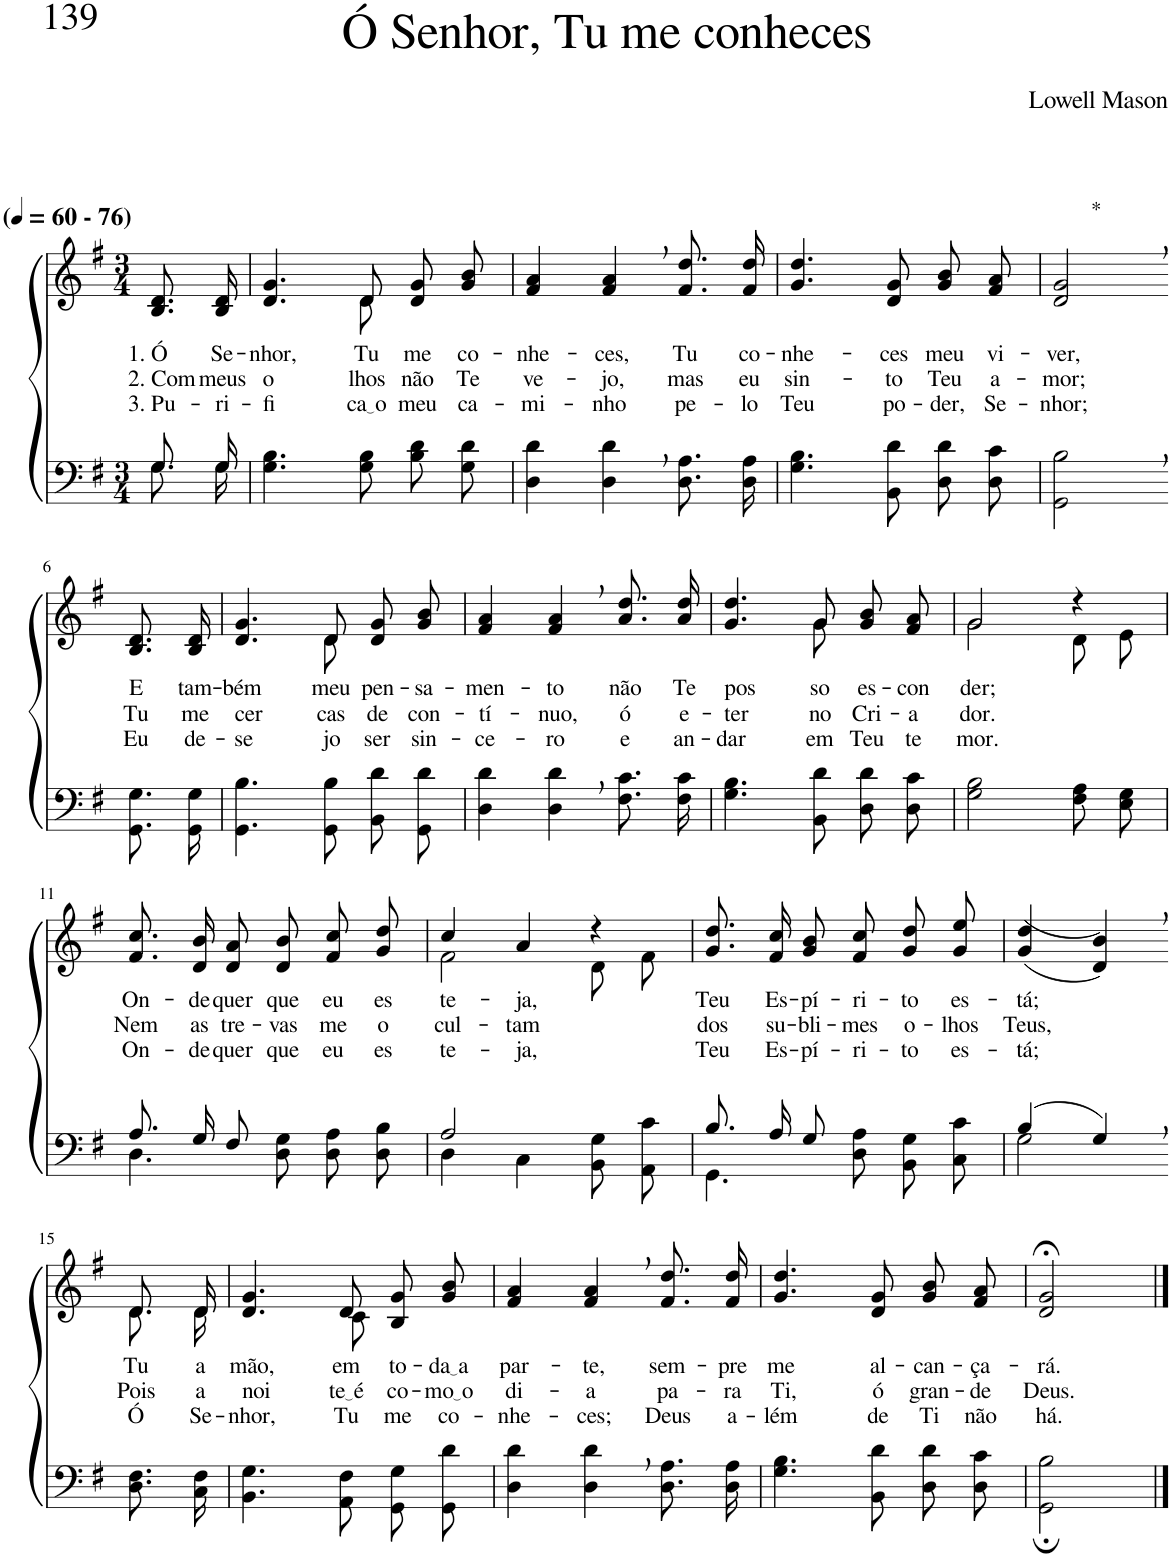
**kern	**kern	**text	**text	**text
*part2	*part1	*part1	*part1	*part1
*staff2	*staff1	*staff1	*staff1	*staff1
*I"Parte III e IV	*I"Parte I e II	*	*	*
*clefF4	*clefG2	*	*	*
*k[f#]	*k[f#]	*	*	*
*M3/4	*M3/4	*	*	*
*MM60	*MM60	*	*	*
=1	=1	=1	=1	=1
*^	*	*	*	*
!	!	!LO:TX:a:B:t=(	!	!	!
!	!	!LO:TX:a:B:t=- 76)	!	!	!
!	!	!	!LO:LY:b	!LO:LY:b	!LO:LY:b
8.G/L	8.G\L	8.B/ 8.d/L	1. Ó	2. Com	3. Pu-
!	!	!	!LO:LY:b	!LO:LY:b	!LO:LY:b
16G/Jk	16G\Jk	16B/ 16d/Jk	Se-	meus	-ri-
=2	=2	=2	=2	=2	=2
!	!	!	!LO:LY:b	!LO:LY:b	!LO:LY:b
*v	*v	*^	*	*	*
4.G\ 4.B\	4.d/ 4.g/	4.ryy	-nhor,	o-	-fi-
!	!	!	!LO:LY:b	!LO:LY:b	!LO:LY:b
8G\ 8B\	8d/	8d\	Tu	-lhos	ca o
!	!	!	!LO:LY:b	!LO:LY:b	!LO:LY:b
8B\ 8d\L	8d/ 8g/L	4ryy	me	não	meu
!	!	!	!LO:LY:b	!LO:LY:b	!LO:LY:b
8G\ 8d\J	8g/ 8b/J	.	co-	Te	ca-
*	*v	*v	*	*	*
=3	=3	=3	=3	=3
!	!	!LO:LY:b	!LO:LY:b	!LO:LY:b
4D\ 4d\	4f#/ 4a/	-nhe-	ve-	-mi-
!	!	!LO:LY:b	!LO:LY:b	!LO:LY:b
4D\, 4d\,	4f#/, 4a/,	-ces,	-jo,	-nho
!	!	!LO:LY:b	!LO:LY:b	!LO:LY:b
8.D\ 8.A\L	8.f#/ 8.dd/L	Tu	mas	pe-
!	!	!LO:LY:b	!LO:LY:b	!LO:LY:b
16D\ 16A\Jk	16f#/ 16dd/Jk	co-	eu	-lo
=4	=4	=4	=4	=4
!	!	!LO:LY:b	!LO:LY:b	!LO:LY:b
4.G\ 4.B\	4.g/ 4.dd/	-nhe-	sin-	Teu
!	!	!LO:LY:b	!LO:LY:b	!LO:LY:b
8BB\ 8d\	8d/ 8g/	-ces	-to	po-
!	!	!LO:LY:b	!LO:LY:b	!LO:LY:b
8D\ 8d\L	8g/ 8b/L	meu	Teu	-der,
!	!	!LO:LY:b	!LO:LY:b	!LO:LY:b
8D\ 8c\J	8f#/ 8a/J	vi-	a-	Se-
=5	=5	=5	=5	=5
!	!LO:TX:a:t=*	!	!	!
!	!	!LO:LY:b	!LO:LY:b	!LO:LY:b
2GG\, 2B\,	2d/, 2g/,	-ver,	-mor;	-nhor;
!!LO:LB:g=z
=6-	=6-	=6-	=6-	=6-
!	!	!LO:LY:b	!LO:LY:b	!LO:LY:b
8.GG/ 8.G/L	8.B/ 8.d/L	E	Tu	Eu
!	!	!LO:LY:b	!LO:LY:b	!LO:LY:b
16GG/ 16G/Jk	16B/ 16d/Jk	tam-	me	de-
=7	=7	=7	=7	=7
!	!	!LO:LY:b	!LO:LY:b	!LO:LY:b
*	*^	*	*	*
4.GG\ 4.B\	4.d/ 4.g/	4.ryy	-bém	cer-	-se-
!	!	!	!LO:LY:b	!LO:LY:b	!LO:LY:b
8GG\ 8B\	8d/	8d\	meu	-cas	-jo
!	!	!	!LO:LY:b	!LO:LY:b	!LO:LY:b
8BB\ 8d\L	8d/ 8g/L	4ryy	pen-	de	ser
!	!	!	!LO:LY:b	!LO:LY:b	!LO:LY:b
8GG\ 8d\J	8g/ 8b/J	.	-sa-	con-	sin-
*	*v	*v	*	*	*
=8	=8	=8	=8	=8
!	!	!LO:LY:b	!LO:LY:b	!LO:LY:b
4D\ 4d\	4f#/ 4a/	-men-	-tí-	-ce-
!	!	!LO:LY:b	!LO:LY:b	!LO:LY:b
4D\, 4d\,	4f#/, 4a/,	-to	-nuo,	-ro
!	!	!LO:LY:b	!LO:LY:b	!LO:LY:b
8.F#\ 8.c\L	8.a\ 8.dd\L	não	ó	e
!	!	!LO:LY:b	!LO:LY:b	!LO:LY:b
16F#\ 16c\Jk	16a\ 16dd\Jk	Te	e-	an-
=9	=9	=9	=9	=9
!	!	!LO:LY:b	!LO:LY:b	!LO:LY:b
*	*^	*	*	*
4.G\ 4.B\	4.g/ 4.dd/	4.ryy	pos-	-ter-	-dar
!	!	!	!LO:LY:b	!LO:LY:b	!LO:LY:b
8BB\ 8d\	8g/	8g\	-so	-no	em
!	!	!	!LO:LY:b	!LO:LY:b	!LO:LY:b
8D\ 8d\L	8g/ 8b/L	4ryy	es-	Cri-	Teu
!	!	!	!LO:LY:b	!LO:LY:b	!LO:LY:b
8D\ 8c\J	8f#/ 8a/J	.	-con-	-a-	te-
=10	=10	=10	=10	=10	=10
!	!	!	!LO:LY:b	!LO:LY:b	!LO:LY:b
2G\ 2B\	2g/	2g\	-der;	-dor.	-mor.
8F#\ 8A\L	4r	8d\L	.	.	.
8E\ 8G\J	.	8e\J	.	.	.
!!LO:LB:g=z
=11	=11	=11	=11	=11	=11
*^	*	*	*	*	*
!	!	!	!	!LO:LY:b	!LO:LY:b	!LO:LY:b
*	*	*v	*v	*	*	*
8.A/L	4.D\	8.f#/ 8.cc/L	On-	Nem	On-
!	!	!	!LO:LY:b	!LO:LY:b	!LO:LY:b
16G/Jk	.	16d/ 16b/Jk	-de	as	-de
!	!	!	!LO:LY:b	!LO:LY:b	!LO:LY:b
8F#/	.	8d/ 8a/L	quer	tre-	quer
!	!	!	!LO:LY:b	!LO:LY:b	!LO:LY:b
4.ryy	8D\ 8G\	8d/ 8b/J	que	-vas	que
!	!	!	!LO:LY:b	!LO:LY:b	!LO:LY:b
.	8D\ 8A\L	8f#/ 8cc/L	eu	me	eu
!	!	!	!LO:LY:b	!LO:LY:b	!LO:LY:b
.	8D\ 8B\J	8g/ 8dd/J	es-	o-	es-
=12	=12	=12	=12	=12	=12
*	*	*^	*	*	*
!	!	!	!	!LO:LY:b	!LO:LY:b	!LO:LY:b
2A/	4D\	4cc/	2f#\	-te-	-cul-	-te-
!	!	!	!	!LO:LY:b	!LO:LY:b	!LO:LY:b
.	4C\	4a/	.	-ja,	-tam	-ja,
4ryy	8BB\ 8G\L	4r	8d\L	.	.	.
.	8AA\ 8c\J	.	8f#\J	.	.	.
=13	=13	=13	=13	=13	=13	=13
!	!	!	!	!LO:LY:b	!LO:LY:b	!LO:LY:b
*	*	*v	*v	*	*	*
8.B/L	4.GG\	8.g/ 8.dd/L	Teu	dos	Teu
!	!	!	!LO:LY:b	!LO:LY:b	!LO:LY:b
16A/Jk	.	16f#/ 16cc/Jk	Es-	su-	Es-
!	!	!	!LO:LY:b	!LO:LY:b	!LO:LY:b
8G/	.	8g/ 8b/L	-pí-	-bli-	-pí-
!	!	!	!LO:LY:b	!LO:LY:b	!LO:LY:b
4.ryy	8D\ 8A\	8f#/ 8cc/J	-ri-	-mes	-ri-
!	!	!	!LO:LY:b	!LO:LY:b	!LO:LY:b
.	8BB\ 8G\L	8g\ 8dd\L	-to	o-	-to
!	!	!	!LO:LY:b	!LO:LY:b	!LO:LY:b
.	8C\ 8c\J	8g\ 8ee\J	es-	-lhos	es-
=14	=14	=14	=14	=14	=14
!	!	!	!LO:LY:b	!LO:LY:b	!LO:LY:b
(4B/	2G\	((4g/ 4dd/	-tá;	Teus,	-tá;
4G,/)	.	4d/, 4b/,))	.	.	.
*v	*v	*	*	*	*
!!LO:LB:g=z
=15-	=15-	=15-	=15-	=15-
!	!	!LO:LY:b	!LO:LY:b	!LO:LY:b
*	*^	*	*	*
8.D\ 8.F#\L	8.d\L	8.d/L	Tu	Pois	-Ó
!	!	!	!LO:LY:b	!LO:LY:b	!LO:LY:b
16C\ 16F#\Jk	16d\Jk	16d/Jk	a	a	Se-
=16	=16	=16	=16	=16	=16
!	!	!	!LO:LY:b	!LO:LY:b	!LO:LY:b
4.BB\ 4.G\	4.d/ 4.g/	4.ryy	mão,	noi-	-nhor,
!	!	!	!LO:LY:b	!LO:LY:b	!LO:LY:b
8AA\ 8F#\	8d/	8c\	em	te é	Tu
!	!	!	!LO:LY:b	!LO:LY:b	!LO:LY:b
8GG\ 8G\L	8B/ 8g/L	4ryy	to-	co-	me
!	!	!	!LO:LY:b	!LO:LY:b	!LO:LY:b
8GG\ 8d\J	8g/ 8b/J	.	da a	mo o	co-
*	*v	*v	*	*	*
=17	=17	=17	=17	=17
!	!	!LO:LY:b	!LO:LY:b	!LO:LY:b
4D\ 4d\	4f#/ 4a/	par-	di-	-nhe-
!	!	!LO:LY:b	!LO:LY:b	!LO:LY:b
4D\, 4d\,	4f#/, 4a/,	-te,	-a	-ces;
!	!	!LO:LY:b	!LO:LY:b	!LO:LY:b
8.D\ 8.A\L	8.f#/ 8.dd/L	sem-	pa-	Deus
!	!	!LO:LY:b	!LO:LY:b	!LO:LY:b
16D\ 16A\Jk	16f#/ 16dd/Jk	-pre	-ra	a-
=18	=18	=18	=18	=18
!	!	!LO:LY:b	!LO:LY:b	!LO:LY:b
4.G\ 4.B\	4.g/ 4.dd/	me	Ti,	-lém
!	!	!LO:LY:b	!LO:LY:b	!LO:LY:b
8BB\ 8d\	8d/ 8g/	al-	ó	de
!	!	!LO:LY:b	!LO:LY:b	!LO:LY:b
8D\ 8d\L	8g/ 8b/L	-can-	gran-	Ti
!	!	!LO:LY:b	!LO:LY:b	!LO:LY:b
8D\ 8c\J	8f#/ 8a/J	-ça-	-de	não
=19	=19	=19	=19	=19
!	!	!LO:LY:b	!LO:LY:b	!LO:LY:b
2GG\; 2B\;	2d/;< 2g/;<	-rá.	Deus.	há.
==	==	==	==	==
*-	*-	*-	*-	*-
